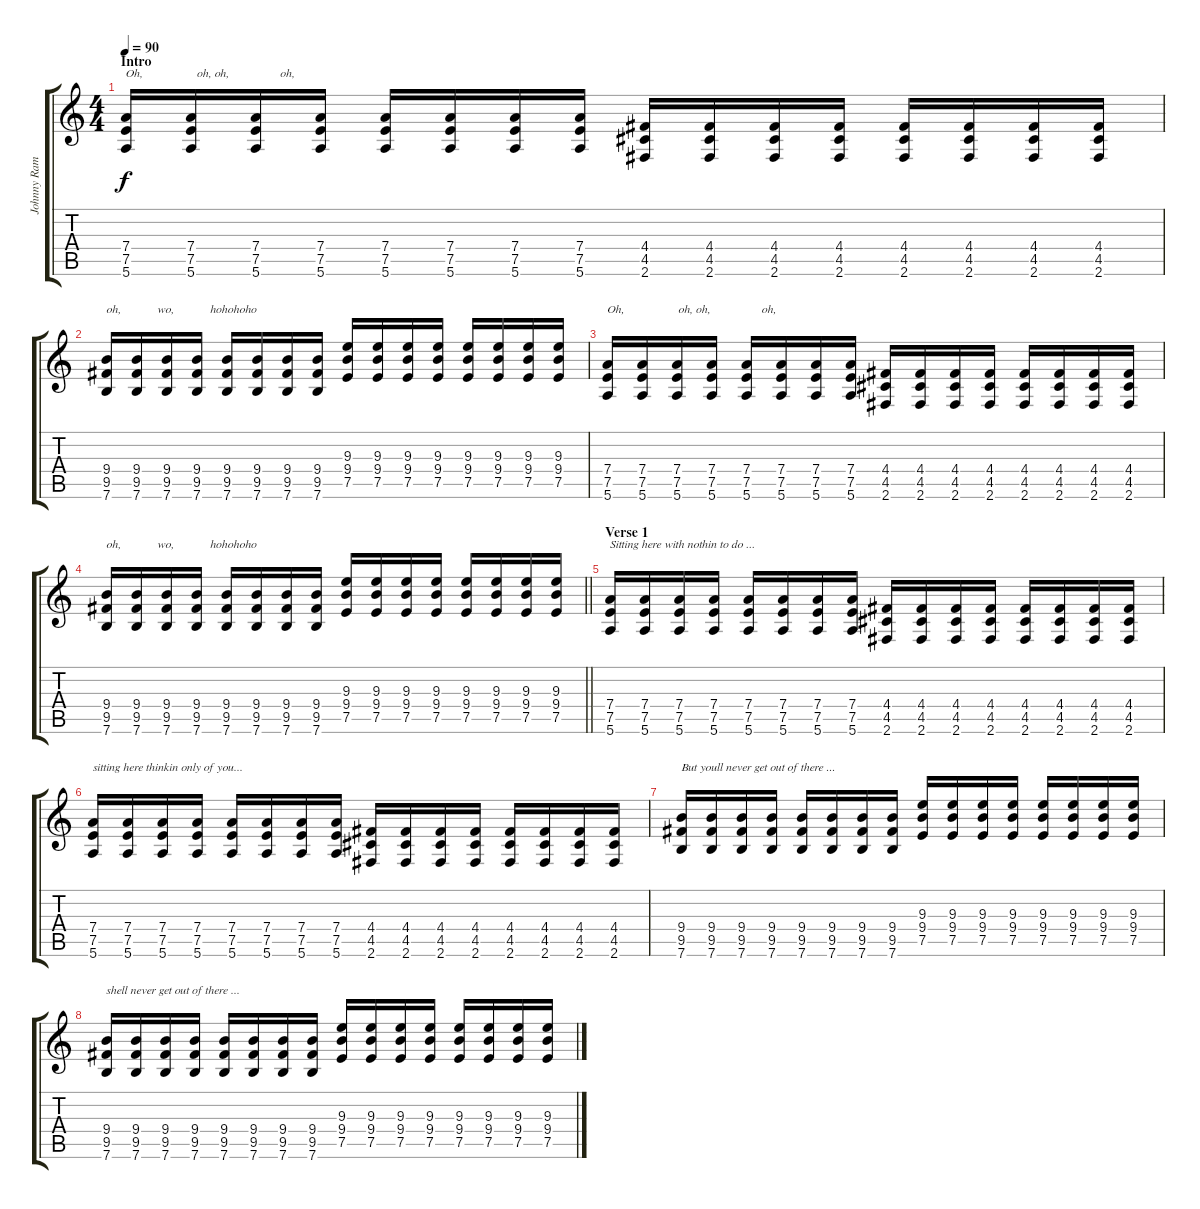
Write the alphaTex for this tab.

\track ("Johnny Ramone - Guitar" "Johnny Ram") {instrument distortionguitar}
\staff {score tabs}
\tuning (E4 B3 G3 D3 A2 E2) {hide}
\ts (4 4)
\section ("" "Intro")
\tempo 90
\clef g2
\ks c
(7.4 7.5 5.6).16{txt "Oh,                  oh, oh,                 oh,  " dy f instrument distortionguitar} (7.4 7.5 5.6).16 (7.4 7.5 5.6).16 (7.4 7.5 5.6).16 (7.4 7.5 5.6).16 (7.4 7.5 5.6).16 (7.4 7.5 5.6).16 (7.4 7.5 5.6).16 (4.4 4.5 2.6).16 (4.4 4.5 2.6).16 (4.4 4.5 2.6).16 (4.4 4.5 2.6).16 (4.4 4.5 2.6).16 (4.4 4.5 2.6).16 (4.4 4.5 2.6).16 (4.4 4.5 2.6).16 |
(9.4 9.5 7.6).16{txt "oh,            wo,            hohohoho"} (9.4 9.5 7.6).16 (9.4 9.5 7.6).16 (9.4 9.5 7.6).16 (9.4 9.5 7.6).16 (9.4 9.5 7.6).16 (9.4 9.5 7.6).16 (9.4 9.5 7.6).16 (9.3 9.4 7.5).16 (9.3 9.4 7.5).16 (9.3 9.4 7.5).16 (9.3 9.4 7.5).16 (9.3 9.4 7.5).16 (9.3 9.4 7.5).16 (9.3 9.4 7.5).16 (9.3 9.4 7.5).16 |
(7.4 7.5 5.6).16{txt "Oh,                  oh, oh,                 oh,  "} (7.4 7.5 5.6).16 (7.4 7.5 5.6).16 (7.4 7.5 5.6).16 (7.4 7.5 5.6).16 (7.4 7.5 5.6).16 (7.4 7.5 5.6).16 (7.4 7.5 5.6).16 (4.4 4.5 2.6).16 (4.4 4.5 2.6).16 (4.4 4.5 2.6).16 (4.4 4.5 2.6).16 (4.4 4.5 2.6).16 (4.4 4.5 2.6).16 (4.4 4.5 2.6).16 (4.4 4.5 2.6).16 |
\barLineRight lightlight
(9.4 9.5 7.6).16{txt "oh,            wo,            hohohoho"} (9.4 9.5 7.6).16 (9.4 9.5 7.6).16 (9.4 9.5 7.6).16 (9.4 9.5 7.6).16 (9.4 9.5 7.6).16 (9.4 9.5 7.6).16 (9.4 9.5 7.6).16 (9.3 9.4 7.5).16 (9.3 9.4 7.5).16 (9.3 9.4 7.5).16 (9.3 9.4 7.5).16 (9.3 9.4 7.5).16 (9.3 9.4 7.5).16 (9.3 9.4 7.5).16 (9.3 9.4 7.5).16 |
\section ("" "Verse 1")
(7.4 7.5 5.6).16{txt "Sitting here with nothin to do ..."} (7.4 7.5 5.6).16 (7.4 7.5 5.6).16 (7.4 7.5 5.6).16 (7.4 7.5 5.6).16 (7.4 7.5 5.6).16 (7.4 7.5 5.6).16 (7.4 7.5 5.6).16 (4.4 4.5 2.6).16 (4.4 4.5 2.6).16 (4.4 4.5 2.6).16 (4.4 4.5 2.6).16 (4.4 4.5 2.6).16 (4.4 4.5 2.6).16 (4.4 4.5 2.6).16 (4.4 4.5 2.6).16 |
(7.4 7.5 5.6).16{txt "sitting here thinkin only of you..."} (7.4 7.5 5.6).16 (7.4 7.5 5.6).16 (7.4 7.5 5.6).16 (7.4 7.5 5.6).16 (7.4 7.5 5.6).16 (7.4 7.5 5.6).16 (7.4 7.5 5.6).16 (4.4 4.5 2.6).16 (4.4 4.5 2.6).16 (4.4 4.5 2.6).16 (4.4 4.5 2.6).16 (4.4 4.5 2.6).16 (4.4 4.5 2.6).16 (4.4 4.5 2.6).16 (4.4 4.5 2.6).16 |
(9.4 9.5 7.6).16{txt "But youll never get out of there ..."} (9.4 9.5 7.6).16 (9.4 9.5 7.6).16 (9.4 9.5 7.6).16 (9.4 9.5 7.6).16 (9.4 9.5 7.6).16 (9.4 9.5 7.6).16 (9.4 9.5 7.6).16 (9.3 9.4 7.5).16 (9.3 9.4 7.5).16 (9.3 9.4 7.5).16 (9.3 9.4 7.5).16 (9.3 9.4 7.5).16 (9.3 9.4 7.5).16 (9.3 9.4 7.5).16 (9.3 9.4 7.5).16 |
(9.4 9.5 7.6).16{txt "shell never get out of there ..."} (9.4 9.5 7.6).16 (9.4 9.5 7.6).16 (9.4 9.5 7.6).16 (9.4 9.5 7.6).16 (9.4 9.5 7.6).16 (9.4 9.5 7.6).16 (9.4 9.5 7.6).16 (9.3 9.4 7.5).16 (9.3 9.4 7.5).16 (9.3 9.4 7.5).16 (9.3 9.4 7.5).16 (9.3 9.4 7.5).16 (9.3 9.4 7.5).16 (9.3 9.4 7.5).16 (9.3 9.4 7.5).16
